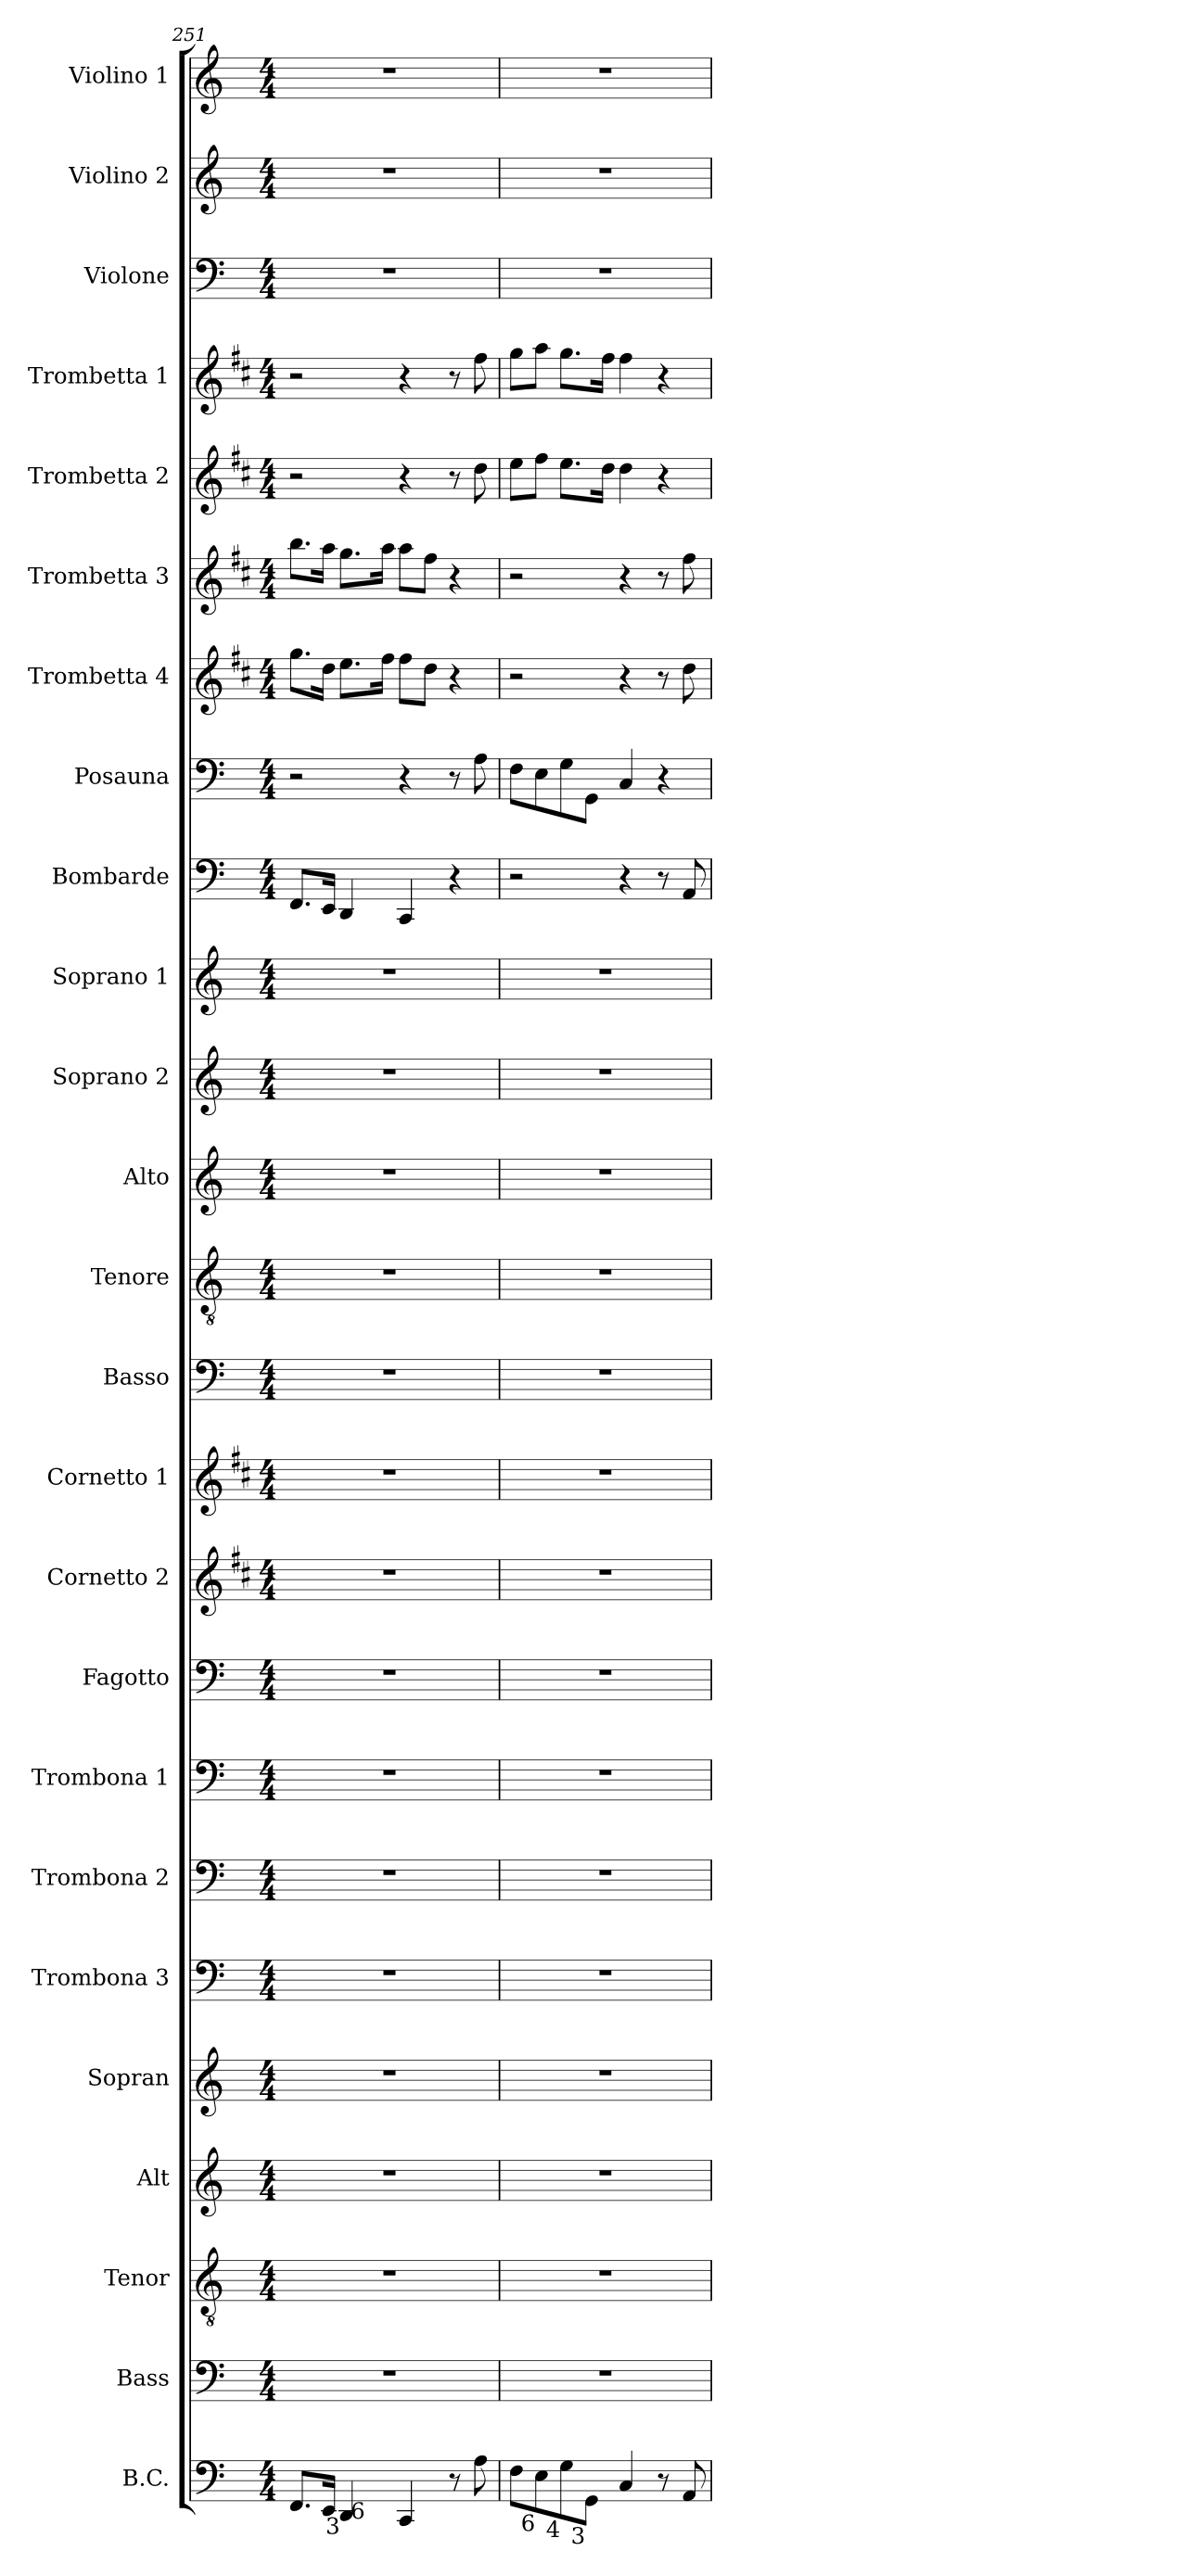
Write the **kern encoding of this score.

**kern	**kern	**kern	**kern	**kern	**kern	**kern	**kern	**kern	**kern	**kern	**kern	**kern	**kern	**kern	**kern	**kern	**kern	**kern	**kern	**kern	**kern	**kern	**kern	**kern
*part25	*part24	*part23	*part22	*part21	*part20	*part19	*part18	*part17	*part16	*part15	*part14	*part13	*part12	*part11	*part10	*part9	*part8	*part7	*part6	*part5	*part4	*part3	*part2	*part1
*staff25	*staff24	*staff23	*staff22	*staff21	*staff20	*staff19	*staff18	*staff17	*staff16	*staff15	*staff14	*staff13	*staff12	*staff11	*staff10	*staff9	*staff8	*staff7	*staff6	*staff5	*staff4	*staff3	*staff2	*staff1
*I"B.C.	*I"Bass	*I"Tenor	*I"Alt	*I"Sopran	*I"Trombona 3	*I"Trombona 2	*I"Trombona 1	*I"Fagotto	*I"Cornetto 2	*I"Cornetto 1	*I"Basso	*I"Tenore	*I"Alto	*I"Soprano 2	*I"Soprano 1	*I"Bombarde	*I"Posauna	*I"Trombetta 4	*I"Trombetta 3	*I"Trombetta 2	*I"Trombetta 1	*I"Violone	*I"Violino 2	*I"Violino 1
*I'B.C.	*I'B.	*I'T.	*I'A.	*I'S.	*I'Tbn. 2	*I'Tbn. 2	*I'Tbn. 1	*I'Fag.	*I'Cor. 2	*I'Cor. 1	*I'B.	*I'T.	*I'A.	*I'S.	*I'S.	*	*	*	*	*	*	*	*I'Vl. 2	*I'Vl. 1
*clefF4	*clefF4	*clefGv2	*clefG2	*clefG2	*clefF4	*clefF4	*clefF4	*clefF4	*clefG2	*clefG2	*clefF4	*clefGv2	*clefG2	*clefG2	*clefG2	*clefF4	*clefF4	*clefG2	*clefG2	*clefG2	*clefG2	*clefF4	*clefG2	*clefG2
*	*	*ITrd7c12	*	*	*	*	*	*	*ITrd1c2	*ITrd1c2	*	*ITrd7c12	*	*	*	*	*	*ITrd1c2	*ITrd1c2	*ITrd1c2	*ITrd1c2	*	*	*
*k[]	*k[]	*k[]	*k[]	*k[]	*k[]	*k[]	*k[]	*k[]	*k[]	*k[]	*k[]	*k[]	*k[]	*k[]	*k[]	*k[]	*k[]	*k[]	*k[]	*k[]	*k[]	*k[]	*k[]	*k[]
*C:	*C:	*C:	*C:	*C:	*C:	*C:	*C:	*C:	*C:	*C:	*C:	*C:	*C:	*C:	*C:	*C:	*C:	*C:	*C:	*C:	*C:	*C:	*C:	*C:
*M4/4	*M4/4	*M4/4	*M4/4	*M4/4	*M4/4	*M4/4	*M4/4	*M4/4	*M4/4	*M4/4	*M4/4	*M4/4	*M4/4	*M4/4	*M4/4	*M4/4	*M4/4	*M4/4	*M4/4	*M4/4	*M4/4	*M4/4	*M4/4	*M4/4
=251	=251	=251	=251	=251	=251	=251	=251	=251	=251	=251	=251	=251	=251	=251	=251	=251	=251	=251	=251	=251	=251	=251	=251	=251
*^	*	*	*	*	*	*	*	*	*	*	*	*	*	*	*	*	*	*	*	*	*	*	*	*
8.FFi/L	4.ryy	1r	1r	1r	1r	1r	1r	1r	1r	1r	1r	1r	1r	1r	1r	1r	8.FFi/L	2r	8.ffi\L	8.aai\L	2r	2r	1r	1r	1r
16EEi/Jk	.	.	.	.	.	.	.	.	.	.	.	.	.	.	.	.	16EEi/Jk	.	16cci\Jk	16ggi\Jk	.	.	.	.	.
!LO:TX:b:rj:t=3	!	!	!	!	!	!	!	!	!	!	!	!	!	!	!	!	!	!	!	!	!	!	!	!	!
4DDi/	.	.	.	.	.	.	.	.	.	.	.	.	.	.	.	.	4DDi/	.	8.ddi\L	8.ffi\L	.	.	.	.	.
!	!LO:TX:b:rj:t=6	!	!	!	!	!	!	!	!	!	!	!	!	!	!	!	!	!	!	!	!	!	!	!	!
.	2ryy	.	.	.	.	.	.	.	.	.	.	.	.	.	.	.	.	.	.	.	.	.	.	.	.
.	.	.	.	.	.	.	.	.	.	.	.	.	.	.	.	.	.	.	16eei\Jk	16ggi\Jk	.	.	.	.	.
4CCi/	.	.	.	.	.	.	.	.	.	.	.	.	.	.	.	.	4CCi/	4r	8eei\L	8ggi\L	4r	4r	.	.	.
.	.	.	.	.	.	.	.	.	.	.	.	.	.	.	.	.	.	.	8cci\J	8eei\J	.	.	.	.	.
8r	.	.	.	.	.	.	.	.	.	.	.	.	.	.	.	.	4r	8r	4r	4r	8r	8r	.	.	.
8Ai\	8ryy	.	.	.	.	.	.	.	.	.	.	.	.	.	.	.	.	8Ai\	.	.	8cci\	8eei\	.	.	.
*v	*v	*	*	*	*	*	*	*	*	*	*	*	*	*	*	*	*	*	*	*	*	*	*	*	*
=252	=252	=252	=252	=252	=252	=252	=252	=252	=252	=252	=252	=252	=252	=252	=252	=252	=252	=252	=252	=252	=252	=252	=252	=252
8Fi\L	1r	1r	1r	1r	1r	1r	1r	1r	1r	1r	1r	1r	1r	1r	1r	2r	8Fi\L	2r	2r	8ddi\L	8ffi\L	1r	1r	1r
!LO:TX:b:rj:t=6	!	!	!	!	!	!	!	!	!	!	!	!	!	!	!	!	!	!	!	!	!	!	!	!
8Ei\	.	.	.	.	.	.	.	.	.	.	.	.	.	.	.	.	8Ei\	.	.	8eei\J	8ggi\J	.	.	.
!LO:TX:b:rj:t=4	!	!	!	!	!	!	!	!	!	!	!	!	!	!	!	!	!	!	!	!	!	!	!	!
8Gi\	.	.	.	.	.	.	.	.	.	.	.	.	.	.	.	.	8Gi\	.	.	8.ddi\L	8.ffi\L	.	.	.
!LO:TX:b:rj:t=3	!	!	!	!	!	!	!	!	!	!	!	!	!	!	!	!	!	!	!	!	!	!	!	!
8GGi\J	.	.	.	.	.	.	.	.	.	.	.	.	.	.	.	.	8GGi\J	.	.	.	.	.	.	.
.	.	.	.	.	.	.	.	.	.	.	.	.	.	.	.	.	.	.	.	16cci\Jk	16eei\Jk	.	.	.
4Ci/	.	.	.	.	.	.	.	.	.	.	.	.	.	.	.	4r	4Ci/	4r	4r	4cci\	4eei\	.	.	.
8r	.	.	.	.	.	.	.	.	.	.	.	.	.	.	.	8r	4r	8r	8r	4r	4r	.	.	.
8AAi/	.	.	.	.	.	.	.	.	.	.	.	.	.	.	.	8AAi/	.	8cci\	8eei\	.	.	.	.	.
=	=	=	=	=	=	=	=	=	=	=	=	=	=	=	=	=	=	=	=	=	=	=	=	=
*-	*-	*-	*-	*-	*-	*-	*-	*-	*-	*-	*-	*-	*-	*-	*-	*-	*-	*-	*-	*-	*-	*-	*-	*-
